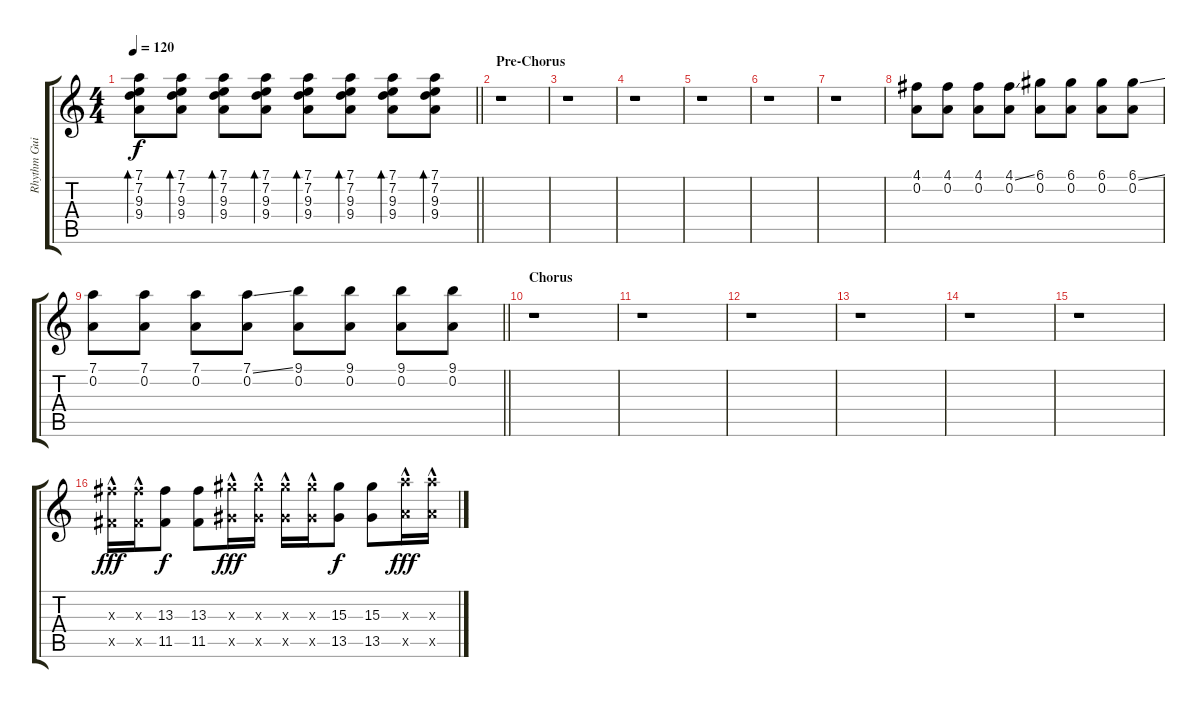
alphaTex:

\track ("Rhythm Guitar" "Rhythm Gui") {instrument overdrivenguitar}
\staff {score tabs}
\tuning (D4 A3 F3 C3 G2 C2) {hide}
\ts (4 4)
\tempo 120
\clef g2
\barLineRight lightlight
\ks c
(7.1 7.2 9.3 9.4).8{bd 30 dy f} (7.1 7.2 9.3 9.4).8{bd 30} (7.1 7.2 9.3 9.4).8{bd 30} (7.1 7.2 9.3 9.4).8{bd 30} (7.1 7.2 9.3 9.4).8{bd 30} (7.1 7.2 9.3 9.4).8{bd 30} (7.1 7.2 9.3 9.4).8{bd 30} (7.1 7.2 9.3 9.4).8{bd 30} |
\section ("" "Pre-Chorus")
r.1 |
r.1 |
r.1 |
r.1 |
r.1 |
r.1 |
(4.1 0.2).8{volume 16} (4.1 0.2).8 (4.1 0.2).8 (4.1{ss} 0.2).8 (6.1 0.2).8 (6.1 0.2).8 (6.1 0.2).8 (6.1{ss} 0.2).8 |
\barLineRight lightlight
(7.1 0.2).8 (7.1 0.2).8 (7.1 0.2).8 (7.1{ss} 0.2).8 (9.1 0.2).8 (9.1 0.2).8 (9.1 0.2).8 (9.1 0.2).8 |
\section ("" "Chorus")
r.1 |
r.1 |
r.1 |
r.1 |
r.1 |
r.1 |
(13.3{hac x} 11.5{hac x}).16{dy fff volume 15} (13.3{hac x} 11.5{hac x}).16 (13.3 11.5).8{dy f} (13.3 11.5).8 (15.3{hac x} 13.5{hac x}).16{dy fff} (15.3{hac x} 13.5{hac x}).16 (15.3{hac x} 13.5{hac x}).16 (15.3{hac x} 13.5{hac x}).16 (15.3 13.5).8{dy f} (15.3 13.5).8 (16.3{hac x} 14.5{hac x}).16{dy fff} (16.3{hac x} 14.5{hac x}).16
